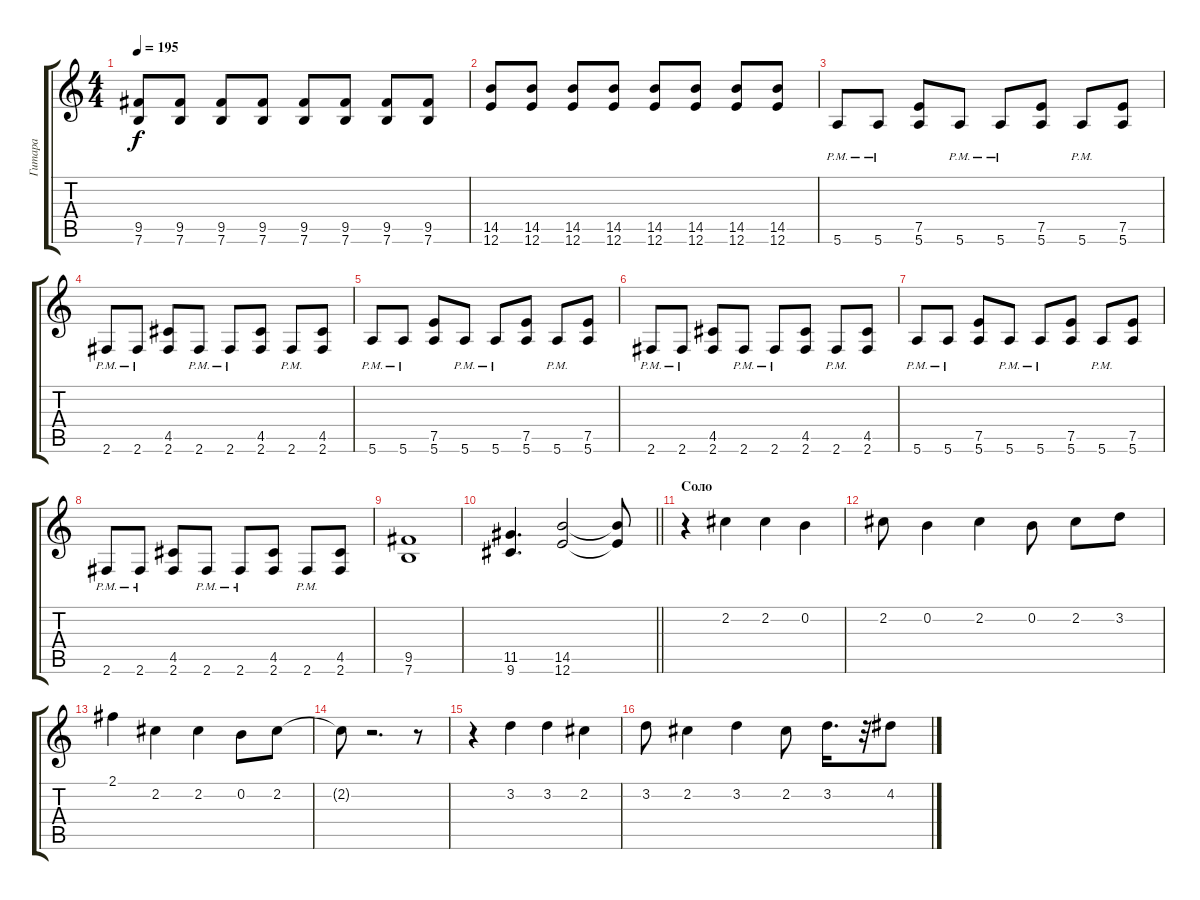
\track ("Гитара" "Гитара") {instrument overdrivenguitar}
\staff {score tabs}
\tuning (E4 B3 G3 D3 A2 E2) {hide}
\ts (4 4)
\tempo 195
\clef g2
\ks c
(9.5 7.6).8{dy f} (9.5 7.6).8 (9.5 7.6).8 (9.5 7.6).8 (9.5 7.6).8 (9.5 7.6).8 (9.5 7.6).8 (9.5 7.6).8 |
(14.5 12.6).8 (14.5 12.6).8 (14.5 12.6).8 (14.5 12.6).8 (14.5 12.6).8 (14.5 12.6).8 (14.5 12.6).8 (14.5 12.6).8 |
5.6{pm}.8 5.6{pm}.8 (7.5 5.6).8 5.6{pm}.8 5.6{pm}.8 (7.5 5.6).8 5.6{pm}.8 (7.5 5.6).8 |
2.6{pm}.8 2.6{pm}.8 (4.5 2.6).8 2.6{pm}.8 2.6{pm}.8 (4.5 2.6).8 2.6{pm}.8 (4.5 2.6).8 |
5.6{pm}.8 5.6{pm}.8 (7.5 5.6).8 5.6{pm}.8 5.6{pm}.8 (7.5 5.6).8 5.6{pm}.8 (7.5 5.6).8 |
2.6{pm}.8 2.6{pm}.8 (4.5 2.6).8 2.6{pm}.8 2.6{pm}.8 (4.5 2.6).8 2.6{pm}.8 (4.5 2.6).8 |
5.6{pm}.8 5.6{pm}.8 (7.5 5.6).8 5.6{pm}.8 5.6{pm}.8 (7.5 5.6).8 5.6{pm}.8 (7.5 5.6).8 |
2.6{pm}.8 2.6{pm}.8 (4.5 2.6).8 2.6{pm}.8 2.6{pm}.8 (4.5 2.6).8 2.6{pm}.8 (4.5 2.6).8 |
(9.5 7.6).1 |
\barLineRight lightlight
(11.5 9.6).4{d} (14.5 12.6).2 (14.5{t} 12.6{t}).8 |
\section ("" "Соло")
r.4 2.2.4 2.2.4 0.2.4 |
2.2.8 0.2.4 2.2.4 0.2.8 2.2.8 3.2.8 |
2.1.4 2.2.4 2.2.4 0.2.8 2.2.8 |
2.2{t}.8 r.2{d} r.8 |
r.4 3.2.4 3.2.4 2.2.4 |
3.2.8 2.2.4 3.2.4 2.2.8 3.2.16{d} r.32 4.2.8
